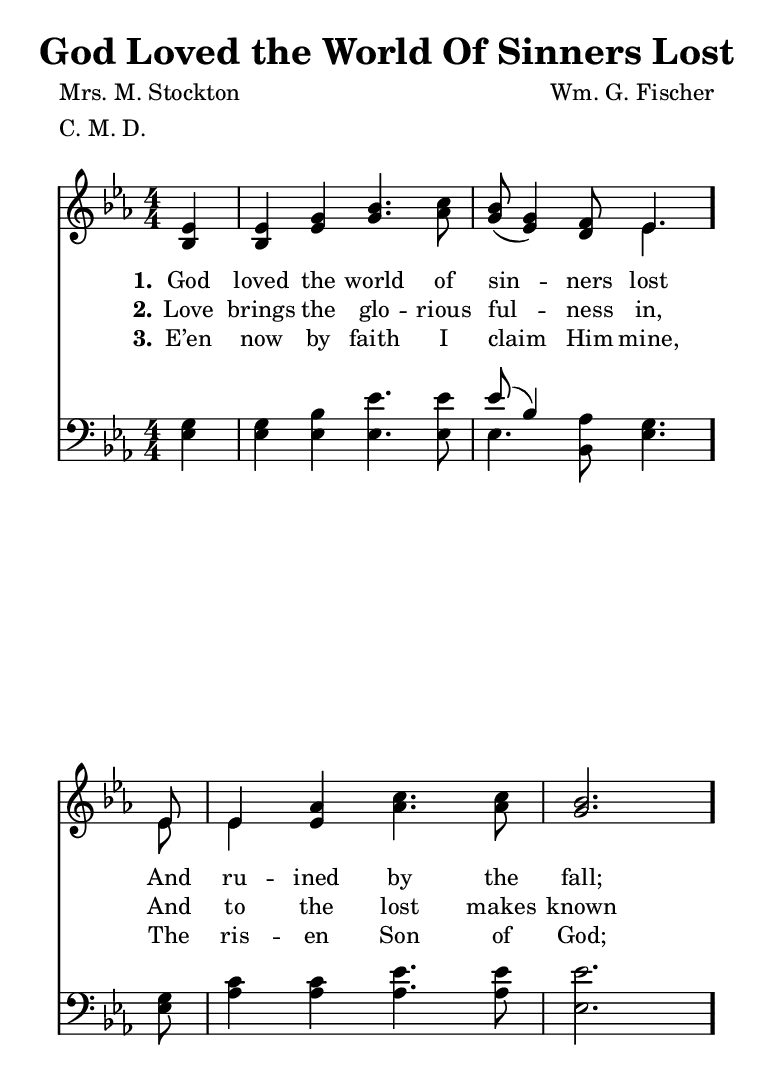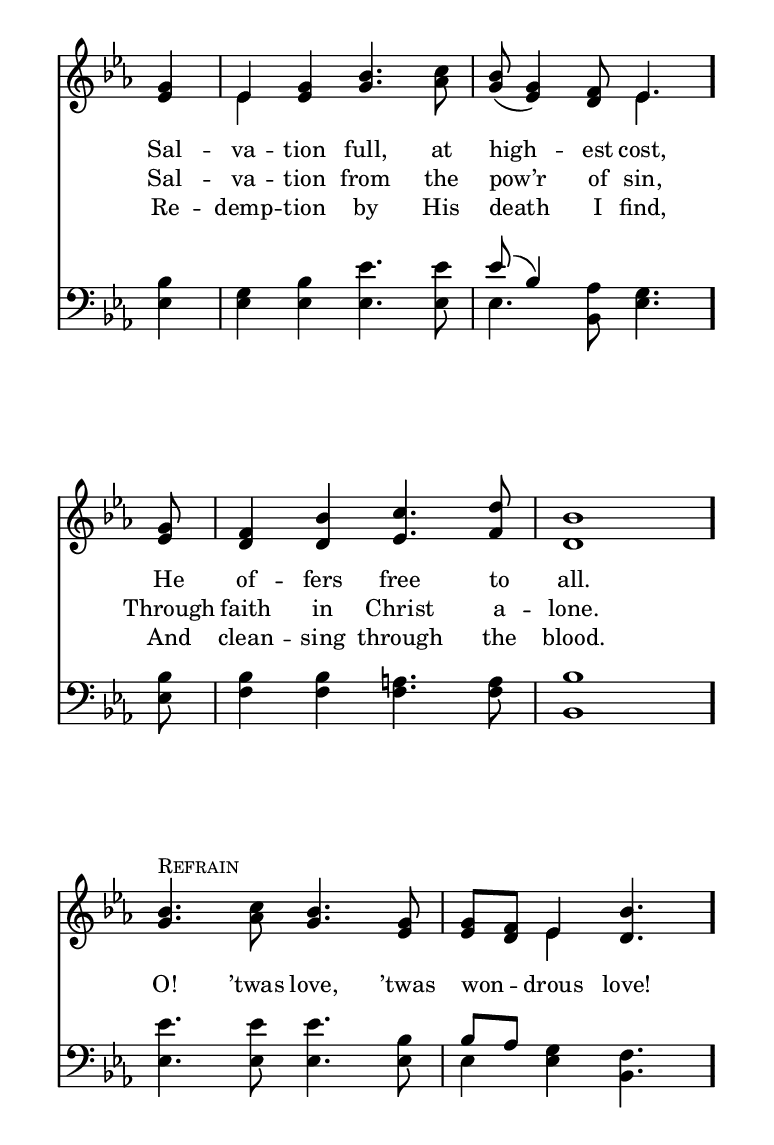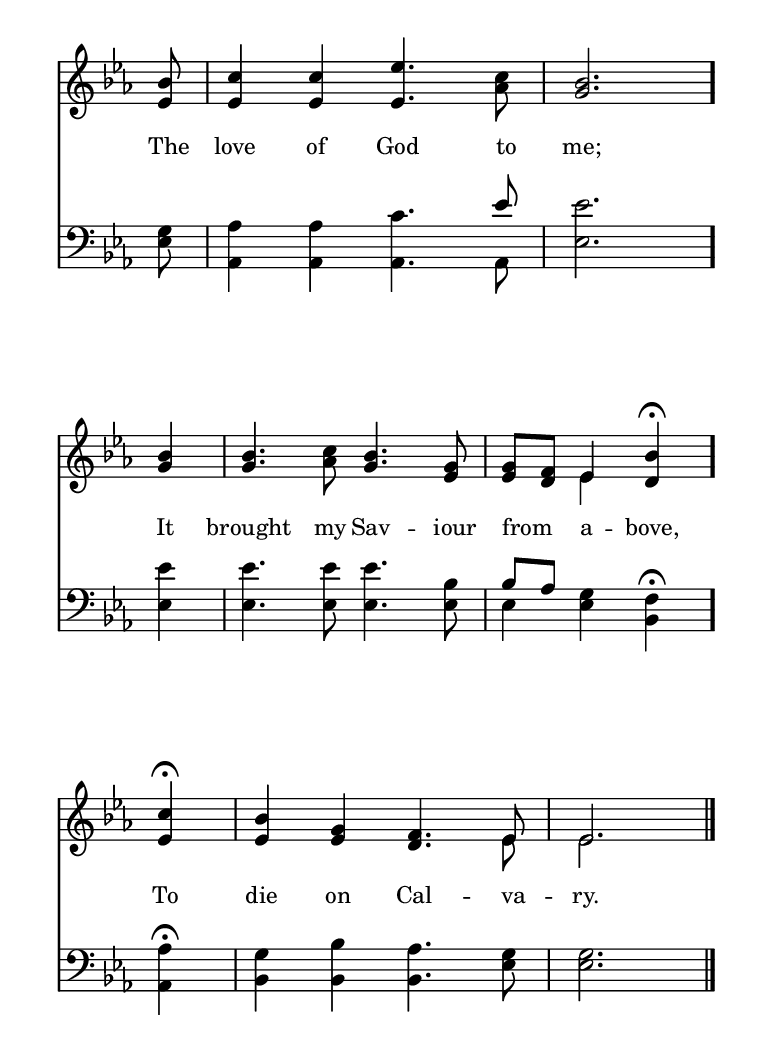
\include "common/global.ily"
\paper {
  \include "common/paper.ily"
  %ragged-bottom = ##t
  ragged-last-bottom = ##t
  %systems-per-page = ##f
  %page-count = ##f
}

\header{
  hymnnumber = "14"
  title = "God Loved the World Of Sinners Lost"
  tunename = ""
  meter = "C. M. D."
  poet = "Mrs. M. Stockton"
  composer = "Wm. G. Fischer"
  %copyright = ""
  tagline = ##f
}

% for fermata in MIDI
ta = { \tempo 4=80 }
tb = { \tempo 4=40 }

patternA = { \ta c4 | c4 c4 c4. c8 | c8( c4) c8 c4. } % Line 1, 3 soprano / alto / tenor
patternB = { \ta c8 | c4 c4 c4. c8 | c2.            } % Line 2 all, Refrain line 2 all
patternC = { \ta c8 | c4 c4 c4. c8 | c1             } % Line 4 all
patternD = { \ta c4 | c4 c4 c4. c8 | c4.     c8 c4. } % Line 1, 3 bass

patternE = { \ta c4. c8 c4. c8 | c8[ c8] c4 c4. } % Refrain line 1 soprano / alto / tenor
patternF = { \ta c4 | c4. c8 c4. c8 | c8[ c8] c4 \tb c4 } % Refrain line 3 soprano / alto / tenor
patternG = { \tb c4 \ta | c4 c4 c4. c8 | c2. } % Refrain line 4 all

patternH = { \ta c4. c8 c4. c8 | c4 c4 c4. } % Refrain line 1 bass
patternI = { \ta c4 | c4. c8 c4. c8 | c4 c4 \tb c4 } % Refrain line 3 bass

global = {
  \include "common/overrides.ily"
  \override Staff.TimeSignature.style = #'numbered
  \time 4/4
  \override Score.MetronomeMark.transparent = ##t % hide all fermata changes too
  \ta
  \key ees \major
  \partial 4
  \autoBeamOff
}

notesSoprano = {
\global
\relative c' {

  \changePitch \patternA { ees | ees g bes c | bes g f ees }
  \changePitch \patternB { ees | ees aes c c | bes         }
  \changePitch \patternA { g   | ees g bes c | bes g f ees }
  \changePitch \patternC { g   | f bes c d   | bes         }

  << s^\markup { \small \caps "Refrain" }
  \changePitch \patternE { bes c bes g | g f ees bes' } >>
  \changePitch \patternB {         bes | c c ees c   | bes          }
  \changePitch \patternF {         bes | bes c bes g | g f ees bes'\fermata }
  \changePitch \patternG {   c\fermata | bes g f ees | ees          }

  \bar "|."

}
}

notesAlto = {
\global
\relative e' {

  \changePitch \patternA { bes | bes ees g aes   | g ees d ees }
  \changePitch \patternB { ees | ees ees aes aes | g           }
  \changePitch \patternA { ees | ees ees g aes   | g ees d ees }
  \changePitch \patternC { ees | d d ees f       | d           }

  \changePitch \patternE { g aes g ees | ees d ees d }
  \changePitch \patternB {         ees | ees ees ees aes | g           }
  \changePitch \patternF {         g   | g aes g ees     | ees d ees d }
  \changePitch \patternG {         ees | ees ees d ees   | ees         }

}
}

notesTenor = {
\global
\relative a {

  \changePitch \patternA { g   | g bes ees ees | ees bes aes g }
  \changePitch \patternB { g   | c c ees ees   | ees           }
  \changePitch \patternA { bes | g bes ees ees | ees bes aes g }
  \changePitch \patternC { bes | bes bes a a   | bes           }

  \changePitch \patternE { ees ees ees bes | bes aes g f }
  \changePitch \patternB {             g   | aes aes c ees   | ees         }
  \changePitch \patternF {             ees | ees ees ees bes | bes aes g f }
  \changePitch \patternG {             aes | g bes aes g     | g           }

}
}

notesBass = {
\global
\relative f {

  \changePitch \patternD { ees | ees ees ees ees | ees bes ees }
  \changePitch \patternB { ees | aes aes aes aes | ees }
  \changePitch \patternD { ees | ees ees ees ees | ees bes ees }
  \changePitch \patternC { ees | f f f f | bes, }

  \changePitch \patternH { ees ees ees ees | ees ees bes }
  \changePitch \patternB { ees | aes, aes aes aes | ees' }
  \changePitch \patternI { ees | ees ees ees ees | ees ees bes\fermata }
  \changePitch \patternG { aes\fermata | bes bes bes ees | ees }

}
}

Refrain = \lyricmode {

O! ’twas love, ’twas won -- drous love! \bar "."
The love of God to me; \bar "." \break
It brought my Sav -- iour from a -- bove, \bar "."
To die on Cal -- va -- ry. \bar "." \break

}

wordsA = \lyricmode {
\set stanza = "1."

God loved the world of sin -- ners lost \bar "."
And ru -- ined by the fall; \bar "." \break
Sal -- va -- tion full, at high -- est cost, \bar "."
He of -- fers free to all. \bar "." \break

}

wordsB = \lyricmode {
\set stanza = "2."

Love brings the glo -- rious ful -- ness in,
And to the lost makes known
Sal -- va -- tion from the pow’r of sin,
Through faith in Christ a -- lone.

\Refrain

}

wordsC = \lyricmode {
\set stanza = "3."

E’en now by faith I claim Him mine,
The ris -- en Son of God;
Re -- demp -- tion by His death I find,
And clean -- sing through the blood.

}


\score {
  \context ChoirStaff <<
    \context Staff = upper <<
      \set ChoirStaff.systemStartDelimiter = #'SystemStartBar
      \set ChoirStaff.printPartCombineTexts = ##f
      \partcombine #'(2 . 9) \notesSoprano \notesAlto
      \context NullVoice = sopranos { \voiceOne << \notesSoprano >> }
      \context NullVoice = altos { \voiceTwo << \notesAlto >> }
      \context Lyrics = one   \lyricsto sopranos \wordsA
      \context Lyrics = two   \lyricsto sopranos \wordsB
      \context Lyrics = three \lyricsto sopranos \wordsC
      %\context Lyrics = four  \lyricsto sopranos \wordsD
      %\context Lyrics = five  \lyricsto sopranos \wordsE
    >>
    \context Staff = men <<
      \clef bass
      \set ChoirStaff.printPartCombineTexts = ##f
      \partcombine #'(2 . 9) \notesTenor \notesBass
      \context NullVoice = tenors { \voiceOne << \notesTenor >> }
      \context NullVoice = basses { \voiceTwo << \notesBass >> }
    >>
  >>
  \layout {
    \include "common/layout.ily"
  }
  \midi{
    \include "common/midi.ily"
  }
}

\version "2.19.49"  % necessary for upgrading to future LilyPond versions.

% vi:set et ts=2 sw=2 ai nocindent syntax=lilypond:
